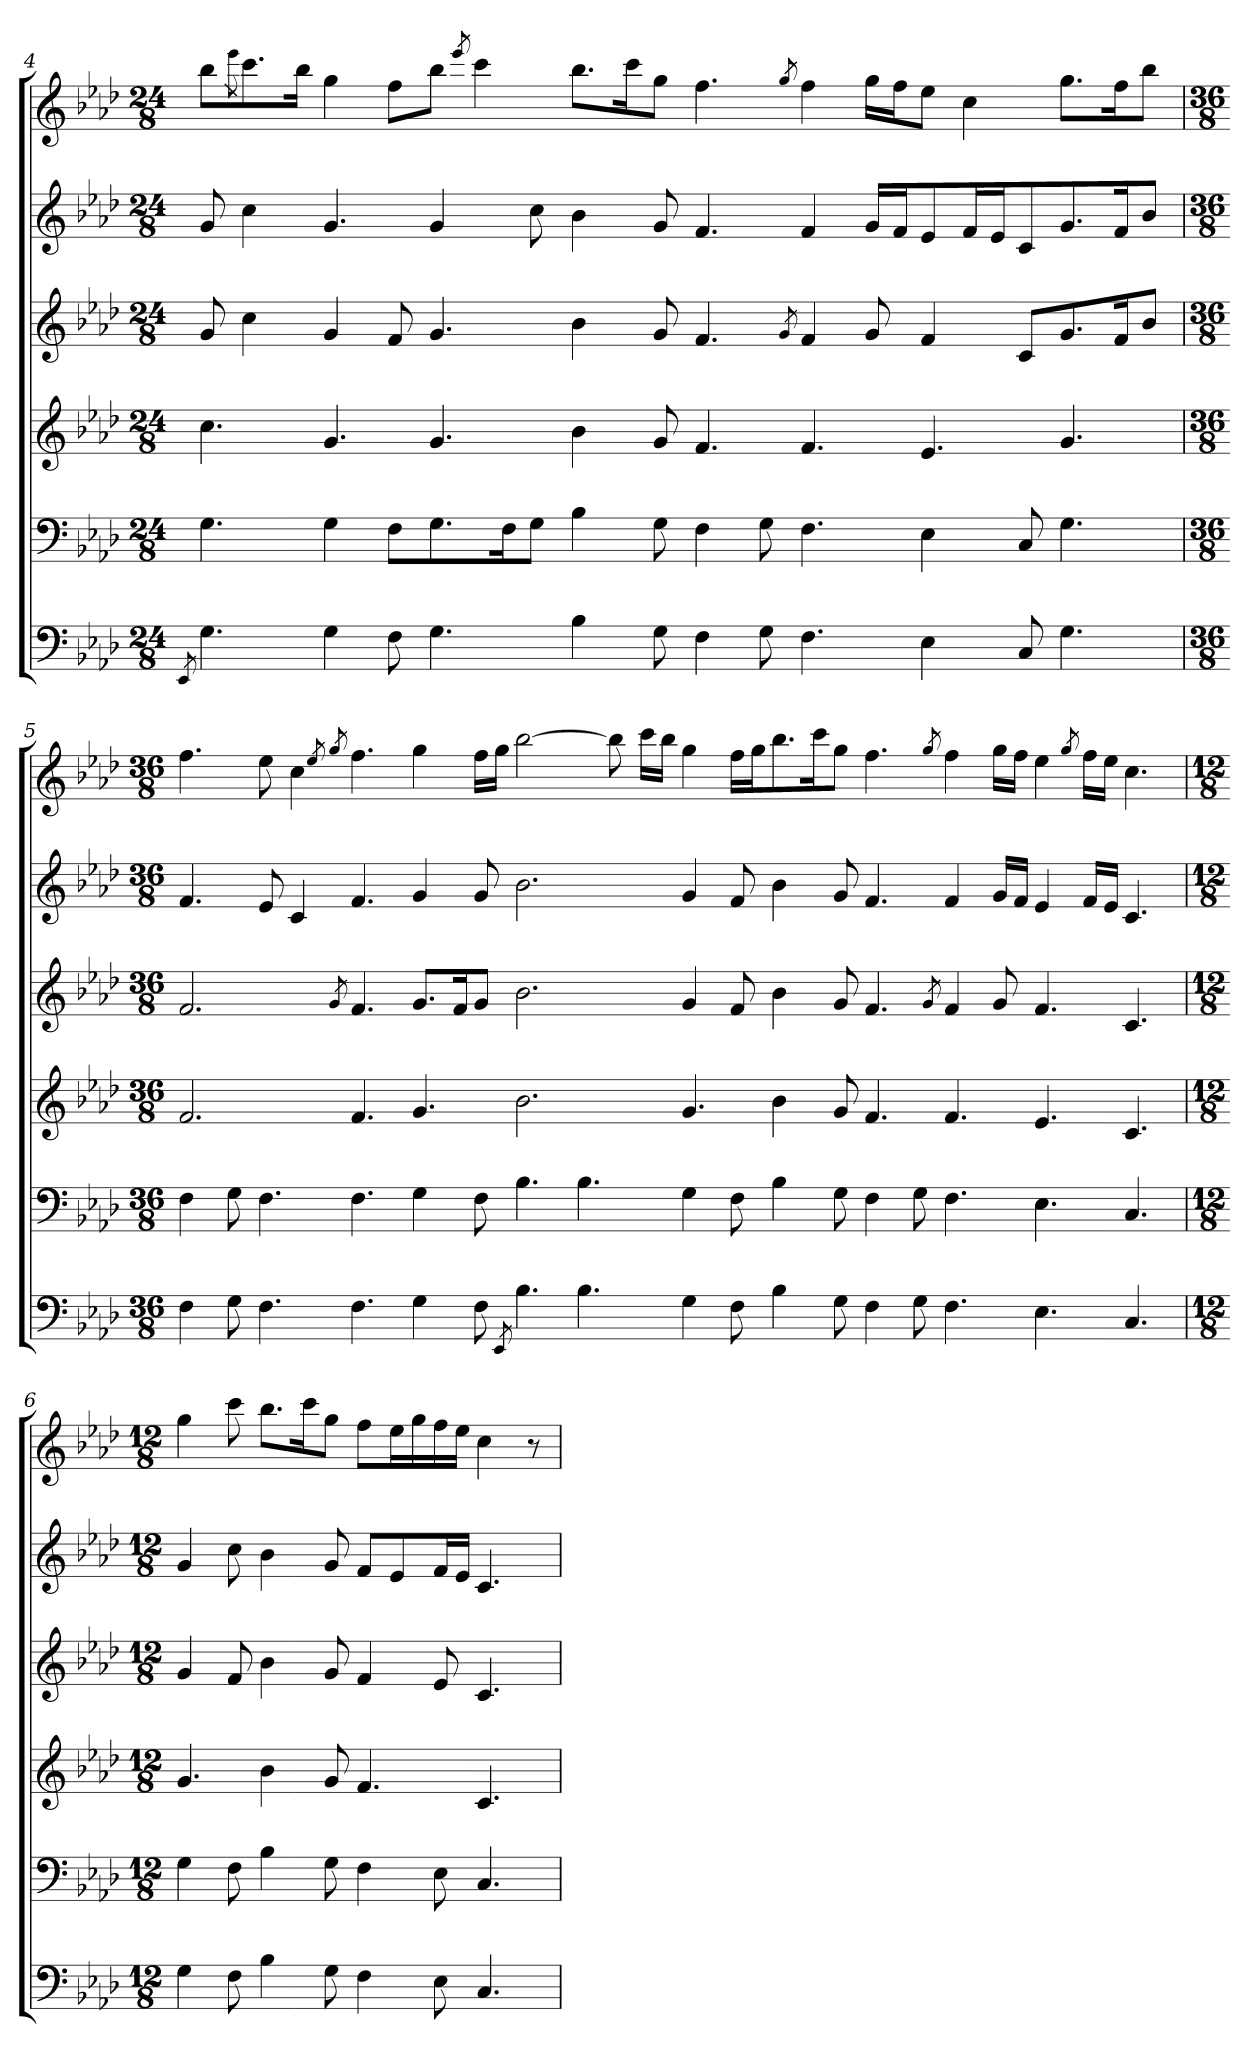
**kern	**kern	**kern	**kern	**kern	**kern
*part6	*part5	*part4	*part3	*part2	*part1
*staff6	*staff5	*staff4	*staff3	*staff2	*staff1
*clefF4	*clefF4	*clefG2	*clefG2	*clefG2	*clefG2
*k[b-e-a-d-]	*k[b-e-a-d-]	*k[b-e-a-d-]	*k[b-e-a-d-]	*k[b-e-a-d-]	*k[b-e-a-d-]
*M24/8	*M24/8	*M24/8	*M24/8	*M24/8	*M24/8
=4	=4	=4	=4	=4	=4
8qEE-	.	.	.	.	.
4.G	4.G	4.cc	8g	8g	8bb-\L
.	.	.	.	.	8qeee-\
.	.	.	4cc	4cc	8.ccc\
.	.	.	.	.	16bb-\Jk
4G	4G	4.g	4g	4.g	4gg
8F	8F\L	.	8f	.	8ff\L
4.G	8.G\	4.g	4.g	4g	8bb-\J
.	.	.	.	.	8qeee-
.	.	.	.	.	4ccc
.	16F\K	.	.	.	.
.	8G\J	.	.	8cc	.
4B-	4B-	4b-	4b-	4b-	8.bb-\L
.	.	.	.	.	16ccc\K
8G	8G	8g	8g	8g	8gg\J
4F	4F	4.f	4.f	4.f	4.ff
8G	8G	.	.	.	.
.	.	.	8qg	.	8qgg
4.F	4.F	4.f	4f	4f	4ff
.	.	.	8g	16g/LL	16gg\LL
.	.	.	.	16f/J	16ff\J
4E-	4E-	4.e-	4f	8e-/	8ee-\J
.	.	.	.	16f/L	4cc
.	.	.	.	16e-/J	.
8C	8C	.	8c/L	8c/	.
4.G	4.G	4.g	8.g/	8.g/	8.gg\L
.	.	.	16f/K	16f/K	16ff\K
.	.	.	8b-/J	8b-/J	8bb-\J
=5	=5	=5	=5	=5	=5
*M36/8	*M36/8	*M36/8	*M36/8	*M36/8	*M36/8
4F	4F	2.f	2.f	4.f	4.ff
8G	8G	.	.	.	.
4.F	4.F	.	.	8e-	8ee-
.	.	.	.	4c	4cc
.	.	.	.	.	8qee-
.	.	.	8qg	.	8qgg
4.F	4.F	4.f	4.f	4.f	4.ff
4G	4G	4.g	8.g/L	4g	4gg
.	.	.	16f/K	.	.
8F	8F	.	8g/J	8g	16ff\LL
.	.	.	.	.	16gg\JJ
8qEE-	.	.	.	.	.
4.B-	4.B-	2.b-	2.b-	2.b-	[2bb-
4.B-	4.B-	.	.	.	.
.	.	.	.	.	8bb-]
.	.	.	.	.	16ccc\LL
.	.	.	.	.	16bb-\JJ
4G	4G	4.g	4g	4g	4gg
8F	8F	.	8f	8f	16ff\LL
.	.	.	.	.	16gg\J
4B-	4B-	4b-	4b-	4b-	8.bb-\
.	.	.	.	.	16ccc\K
8G	8G	8g	8g	8g	8gg\J
4F	4F	4.f	4.f	4.f	4.ff
8G	8G	.	.	.	.
.	.	.	8qg	.	8qgg
4.F	4.F	4.f	4f	4f	4ff
.	.	.	8g	16g/LL	16gg\LL
.	.	.	.	16f/JJ	16ff\JJ
4.E-	4.E-	4.e-	4.f	4e-	4ee-
.	.	.	.	.	8qgg
.	.	.	.	16f/LL	16ff\LL
.	.	.	.	16e-/JJ	16ee-\JJ
4.C	4.C	4.c	4.c	4.c	4.cc
=6	=6	=6	=6	=6	=6
*M12/8	*M12/8	*M12/8	*M12/8	*M12/8	*M12/8
4G	4G	4.g	4g	4g	4gg
8F	8F	.	8f	8cc	8ccc
4B-	4B-	4b-	4b-	4b-	8.bb-\L
.	.	.	.	.	16ccc\K
8G	8G	8g	8g	8g	8gg\J
4F	4F	4.f	4f	8f/L	8ff\L
.	.	.	.	8e-/	16ee-\L
.	.	.	.	.	16gg\
8E-	8E-	.	8e-	16f/L	16ff\
.	.	.	.	16e-/JJ	16ee-\JJ
4.C	4.C	4.c	4.c	4.c	4cc
.	.	.	.	.	8r
=	=	=	=	=	=
*-	*-	*-	*-	*-	*-
